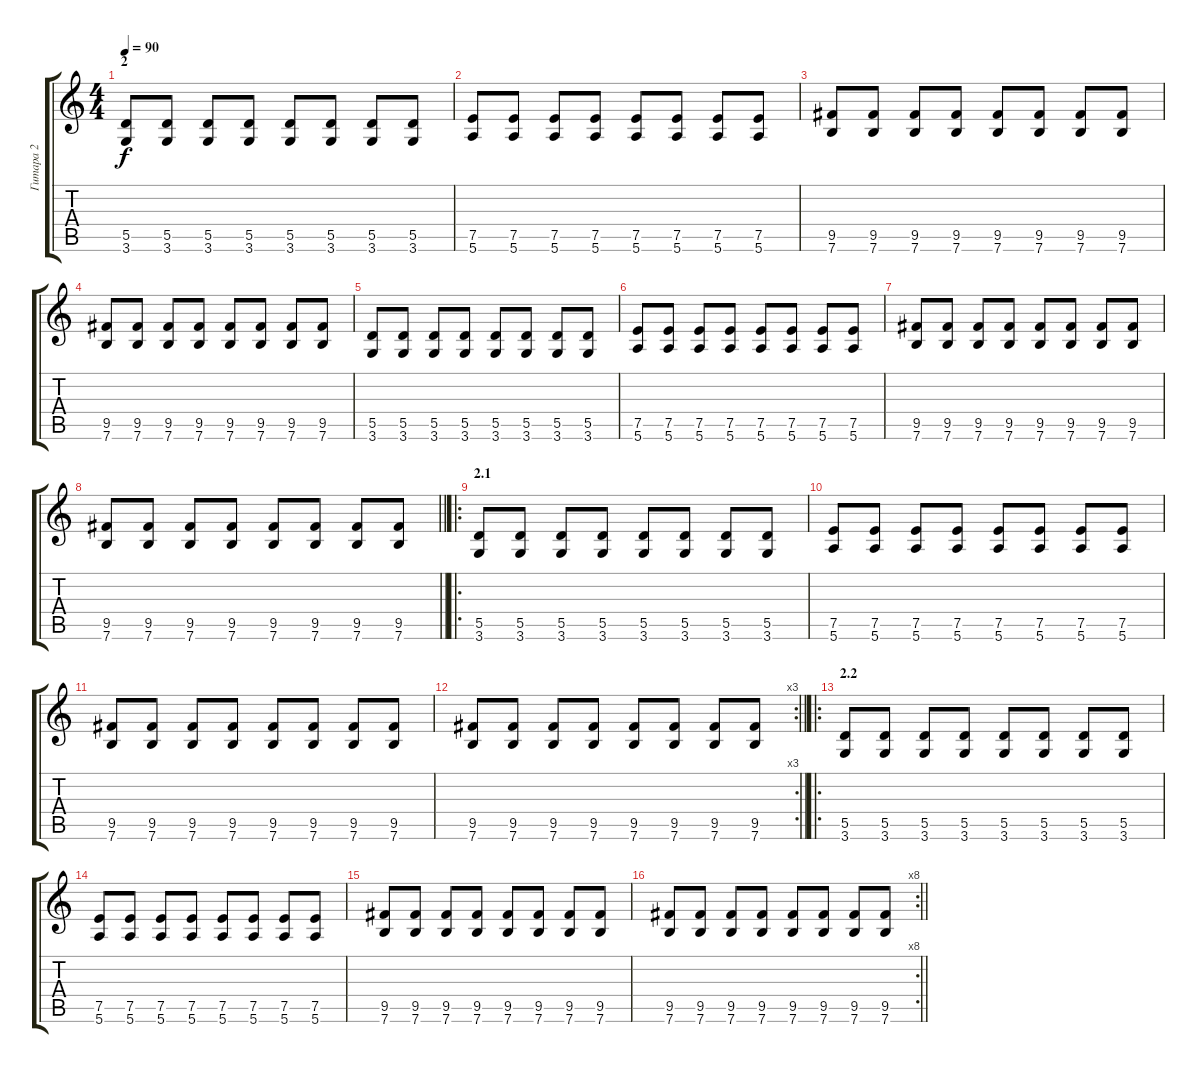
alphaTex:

\track ("Гитара 2" "Гитара 2") {instrument distortionguitar}
\staff {score tabs}
\tuning (E4 B3 G3 D3 A2 E2) {hide}
\ts (4 4)
\section ("" "2")
\tempo 90
\clef g2
\ks c
(5.5 3.6).8{dy f} (5.5 3.6).8 (5.5 3.6).8 (5.5 3.6).8 (5.5 3.6).8 (5.5 3.6).8 (5.5 3.6).8 (5.5 3.6).8 |
(7.5 5.6).8 (7.5 5.6).8 (7.5 5.6).8 (7.5 5.6).8 (7.5 5.6).8 (7.5 5.6).8 (7.5 5.6).8 (7.5 5.6).8 |
(9.5 7.6).8 (9.5 7.6).8 (9.5 7.6).8 (9.5 7.6).8 (9.5 7.6).8 (9.5 7.6).8 (9.5 7.6).8 (9.5 7.6).8 |
(9.5 7.6).8 (9.5 7.6).8 (9.5 7.6).8 (9.5 7.6).8 (9.5 7.6).8 (9.5 7.6).8 (9.5 7.6).8 (9.5 7.6).8 |
(5.5 3.6).8 (5.5 3.6).8 (5.5 3.6).8 (5.5 3.6).8 (5.5 3.6).8 (5.5 3.6).8 (5.5 3.6).8 (5.5 3.6).8 |
(7.5 5.6).8 (7.5 5.6).8 (7.5 5.6).8 (7.5 5.6).8 (7.5 5.6).8 (7.5 5.6).8 (7.5 5.6).8 (7.5 5.6).8 |
(9.5 7.6).8 (9.5 7.6).8 (9.5 7.6).8 (9.5 7.6).8 (9.5 7.6).8 (9.5 7.6).8 (9.5 7.6).8 (9.5 7.6).8 |
\barLineRight lightlight
(9.5 7.6).8 (9.5 7.6).8 (9.5 7.6).8 (9.5 7.6).8 (9.5 7.6).8 (9.5 7.6).8 (9.5 7.6).8 (9.5 7.6).8 |
\ro
\section ("" "2.1")
(5.5 3.6).8 (5.5 3.6).8 (5.5 3.6).8 (5.5 3.6).8 (5.5 3.6).8 (5.5 3.6).8 (5.5 3.6).8 (5.5 3.6).8 |
(7.5 5.6).8 (7.5 5.6).8 (7.5 5.6).8 (7.5 5.6).8 (7.5 5.6).8 (7.5 5.6).8 (7.5 5.6).8 (7.5 5.6).8 |
(9.5 7.6).8 (9.5 7.6).8 (9.5 7.6).8 (9.5 7.6).8 (9.5 7.6).8 (9.5 7.6).8 (9.5 7.6).8 (9.5 7.6).8 |
\rc 3
\barLineRight lightlight
(9.5 7.6).8 (9.5 7.6).8 (9.5 7.6).8 (9.5 7.6).8 (9.5 7.6).8 (9.5 7.6).8 (9.5 7.6).8 (9.5 7.6).8 |
\ro
\section ("" "2.2")
(5.5 3.6).8 (5.5 3.6).8 (5.5 3.6).8 (5.5 3.6).8 (5.5 3.6).8 (5.5 3.6).8 (5.5 3.6).8 (5.5 3.6).8 |
(7.5 5.6).8 (7.5 5.6).8 (7.5 5.6).8 (7.5 5.6).8 (7.5 5.6).8 (7.5 5.6).8 (7.5 5.6).8 (7.5 5.6).8 |
(9.5 7.6).8 (9.5 7.6).8 (9.5 7.6).8 (9.5 7.6).8 (9.5 7.6).8 (9.5 7.6).8 (9.5 7.6).8 (9.5 7.6).8 |
\rc 8
\barLineRight lightlight
(9.5 7.6).8 (9.5 7.6).8 (9.5 7.6).8 (9.5 7.6).8 (9.5 7.6).8 (9.5 7.6).8 (9.5 7.6).8 (9.5 7.6).8
